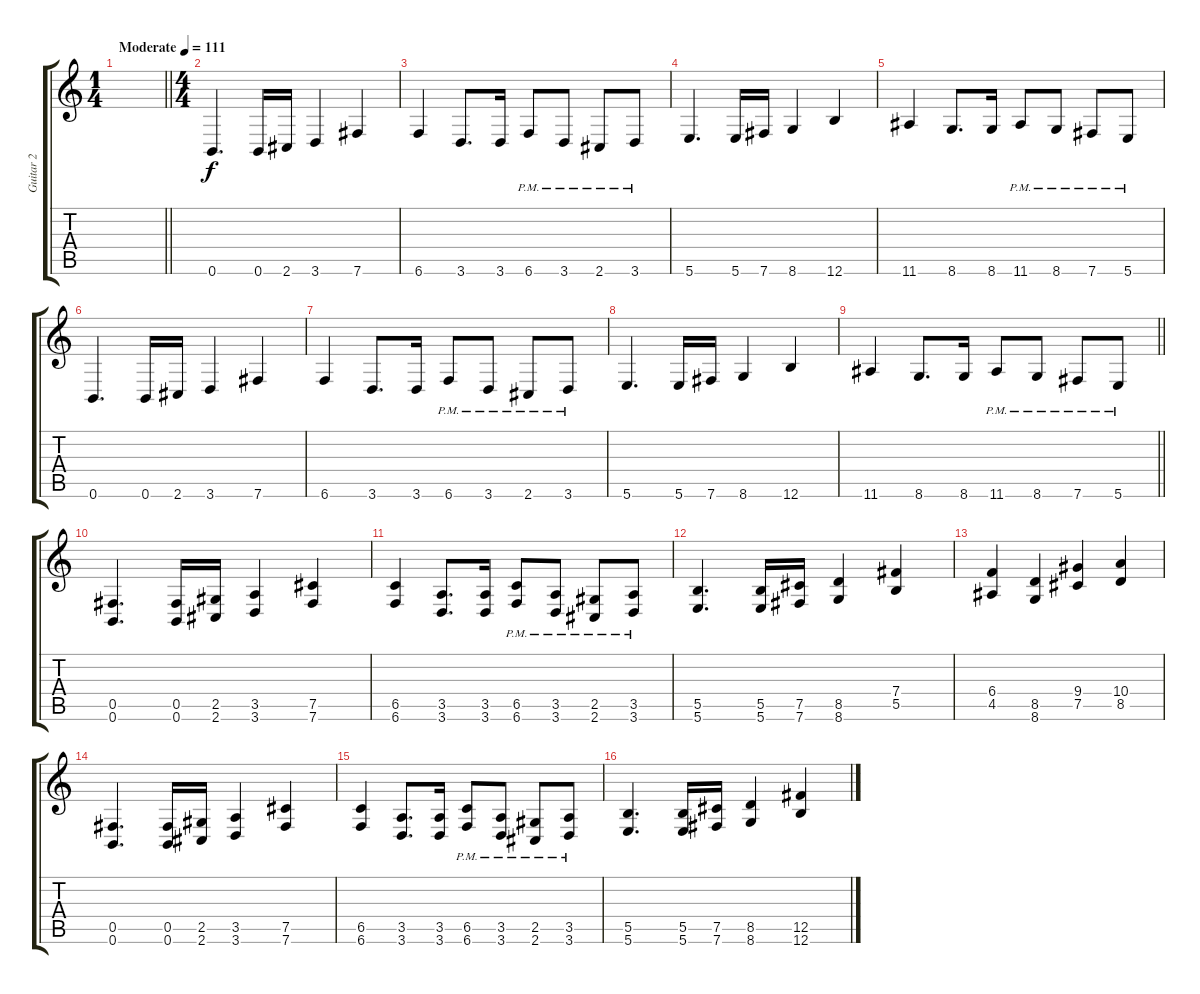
\track ("Guitar 2" "Guitar 2") {instrument distortionguitar}
\staff {score tabs}
\tuning (Db4 Ab3 E3 B2 Gb2 B1) {hide}
\ts (1 4)
\tempo (111 "Moderate")
\clef g2
\barLineRight lightlight
\ks c
|
\ts (4 4)
0.6.4{d} 0.6.16 2.6.16 3.6.4 7.6.4 |
6.6.4 3.6.8{d} 3.6.16 6.6{pm}.8 3.6{pm}.8 2.6{pm}.8 3.6{pm}.8 |
5.6.4{d} 5.6.16 7.6.16 8.6.4 12.6.4 |
11.6.4 8.6.8{d} 8.6.16 11.6{pm}.8 8.6{pm}.8 7.6{pm}.8 5.6{pm}.8 |
0.6.4{d} 0.6.16 2.6.16 3.6.4 7.6.4 |
6.6.4 3.6.8{d} 3.6.16 6.6{pm}.8 3.6{pm}.8 2.6{pm}.8 3.6{pm}.8 |
5.6.4{d} 5.6.16 7.6.16 8.6.4 12.6.4 |
\barLineRight lightlight
11.6.4 8.6.8{d} 8.6.16 11.6{pm}.8 8.6{pm}.8 7.6{pm}.8 5.6{pm}.8 |
(0.5 0.6).4{d} (0.5 0.6).16 (2.5 2.6).16 (3.5 3.6).4 (7.5 7.6).4 |
(6.5 6.6).4 (3.5 3.6).8{d} (3.5 3.6).16 (6.5{pm} 6.6{pm}).8 (3.5{pm} 3.6{pm}).8 (2.5{pm} 2.6{pm}).8 (3.5{pm} 3.6{pm}).8 |
(5.5 5.6).4{d} (5.5 5.6).16 (7.5 7.6).16 (8.5 8.6).4 (7.4 5.5).4 |
(6.4 4.5).4 (8.5 8.6).4 (9.4 7.5).4 (10.4 8.5).4 |
(0.5 0.6).4{d} (0.5 0.6).16 (2.5 2.6).16 (3.5 3.6).4 (7.5 7.6).4 |
(6.5 6.6).4 (3.5 3.6).8{d} (3.5 3.6).16 (6.5{pm} 6.6{pm}).8 (3.5{pm} 3.6{pm}).8 (2.5{pm} 2.6{pm}).8 (3.5{pm} 3.6{pm}).8 |
(5.5 5.6).4{d} (5.5 5.6).16 (7.5 7.6).16 (8.5 8.6).4 (12.5 12.6).4
